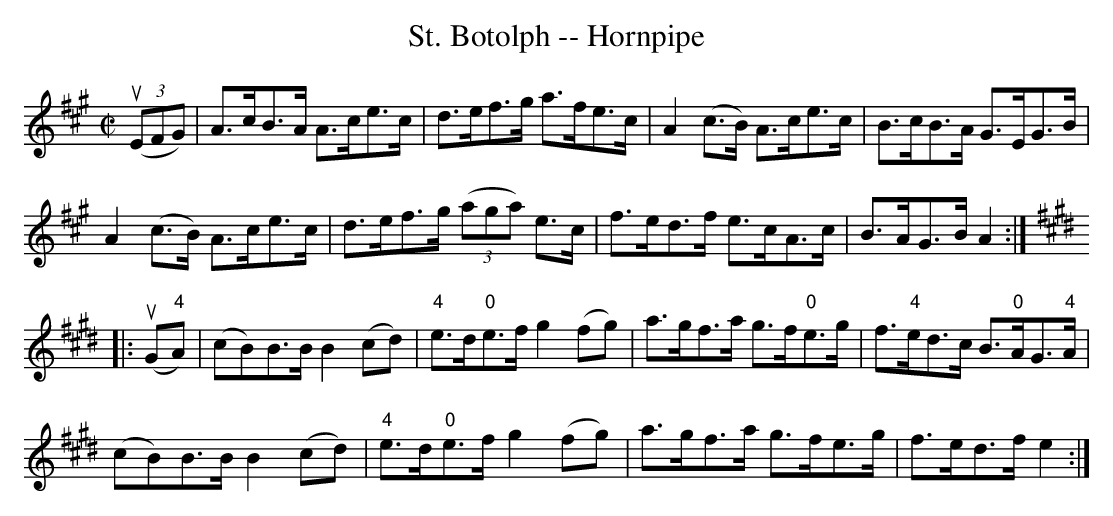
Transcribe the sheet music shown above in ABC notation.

X:1
T:St. Botolph -- Hornpipe
M:C|
L:1/8
K:A
((3uEFG)|A>cB>A A>ce>c|d>ef>g a>fe>c|\
A2(c>B) A>ce>c|B>cB>A G>EG>B|
A2(c>B) A>ce>c|d>ef>g ((3aga) e>c|\
f>ed>f e>cA>c|B>AG>B A2:|
K:E
|:(uG"4"A)|(cB)B>B kB2 (cd)|"4"e>d"0"e>f g2(fg)|\
a>gf>a g>f"0"e>g|f>"4"ed>c B>"0"AG>"4"A|
(cB)B>B kB2(cd)|"4"e>d"0"e>f g2(fg)|\
a>gf>a g>fe>g|f>ed>f e2:|
